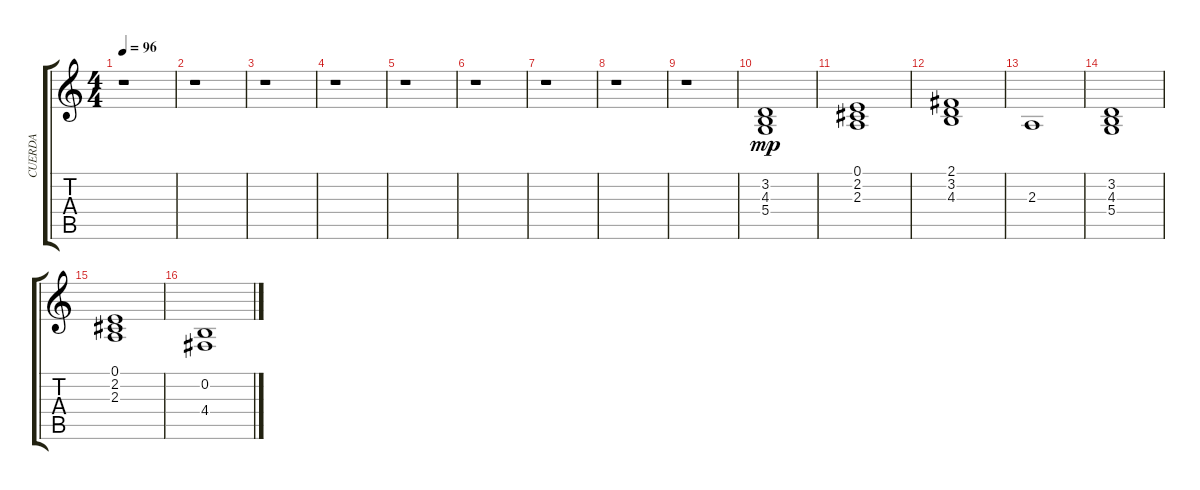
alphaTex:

\track ("CUERDA" "CUERDA") {instrument stringensemble2}
\staff {score tabs}
\tuning (E4 B3 G3 D3 A2 E2) {hide}
\ts (4 4)
\tempo 96
\clef g2
\ks c
r.1{dy mp} |
r.1 |
r.1 |
r.1 |
r.1 |
r.1 |
r.1 |
r.1 |
r.1 |
(3.2 4.3 5.4).1 |
(0.1 2.2 2.3).1 |
(2.1 3.2 4.3).1 |
2.3.1 |
(3.2 4.3 5.4).1 |
(0.1 2.2 2.3).1 |
(0.2 4.4).1
